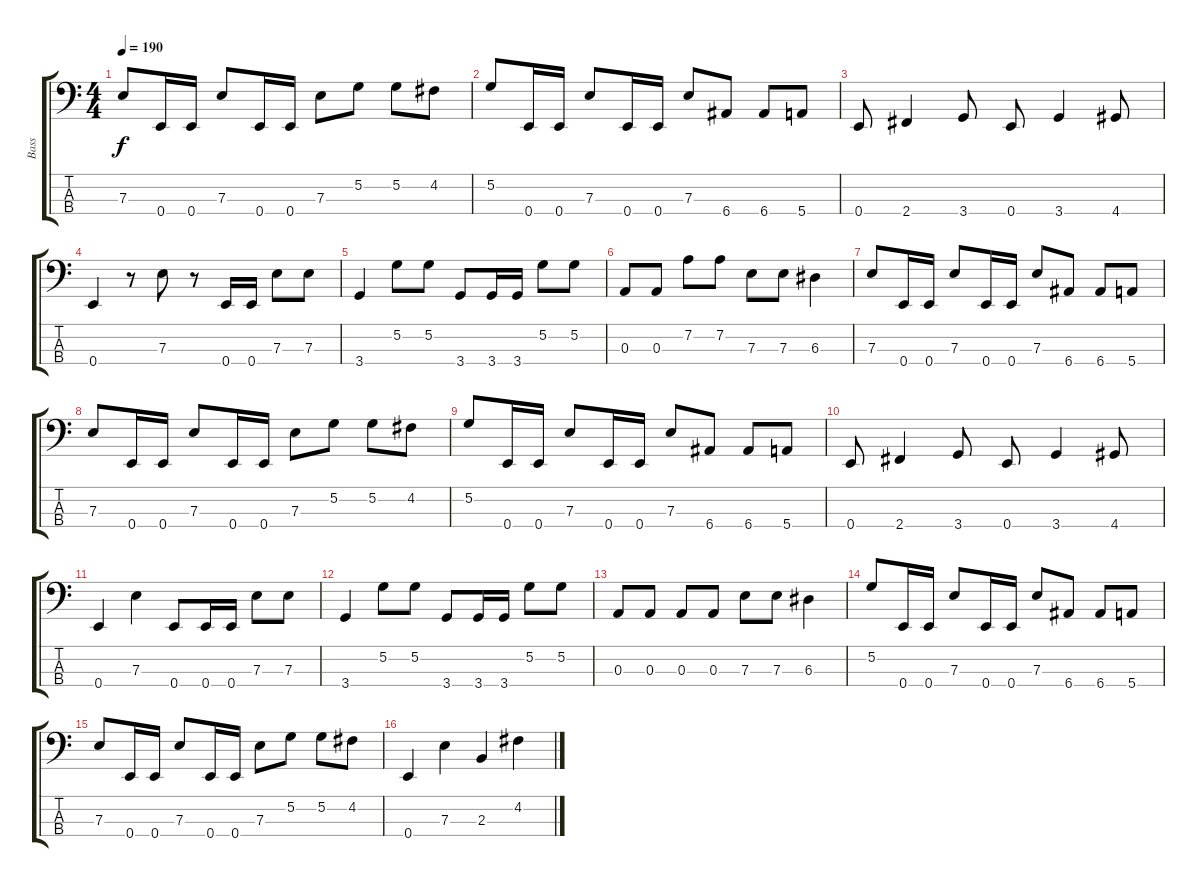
\track ("Bass" "Bass") {instrument electricbasspick}
\staff {score tabs}
\tuning (G2 D2 A1 E1) {hide}
\ts (4 4)
\tempo 190
\clef f4
\ks c
7.3.8{dy f} 0.4.16 0.4.16 7.3.8 0.4.16 0.4.16 7.3.8 5.2.8 5.2.8 4.2.8 |
5.2.8 0.4.16 0.4.16 7.3.8 0.4.16 0.4.16 7.3.8 6.4.8 6.4.8 5.4.8 |
0.4.8 2.4.4 3.4.8 0.4.8 3.4.4 4.4.8 |
0.4.4 r.8 7.3.8 r.8 0.4.16 0.4.16 7.3.8 7.3.8 |
3.4.4 5.2.8 5.2.8 3.4.8 3.4.16 3.4.16 5.2.8 5.2.8 |
0.3.8 0.3.8 7.2.8 7.2.8 7.3.8 7.3.8 6.3.4 |
7.3.8 0.4.16 0.4.16 7.3.8 0.4.16 0.4.16 7.3.8 6.4.8 6.4.8 5.4.8 |
7.3.8 0.4.16 0.4.16 7.3.8 0.4.16 0.4.16 7.3.8 5.2.8 5.2.8 4.2.8 |
5.2.8 0.4.16 0.4.16 7.3.8 0.4.16 0.4.16 7.3.8 6.4.8 6.4.8 5.4.8 |
0.4.8 2.4.4 3.4.8 0.4.8 3.4.4 4.4.8 |
0.4.4 7.3.4 0.4.8 0.4.16 0.4.16 7.3.8 7.3.8 |
3.4.4 5.2.8 5.2.8 3.4.8 3.4.16 3.4.16 5.2.8 5.2.8 |
0.3.8 0.3.8 0.3.8 0.3.8 7.3.8 7.3.8 6.3.4 |
5.2.8 0.4.16 0.4.16 7.3.8 0.4.16 0.4.16 7.3.8 6.4.8 6.4.8 5.4.8 |
7.3.8 0.4.16 0.4.16 7.3.8 0.4.16 0.4.16 7.3.8 5.2.8 5.2.8 4.2.8 |
0.4.4 7.3.4 2.3.4 4.2.4
